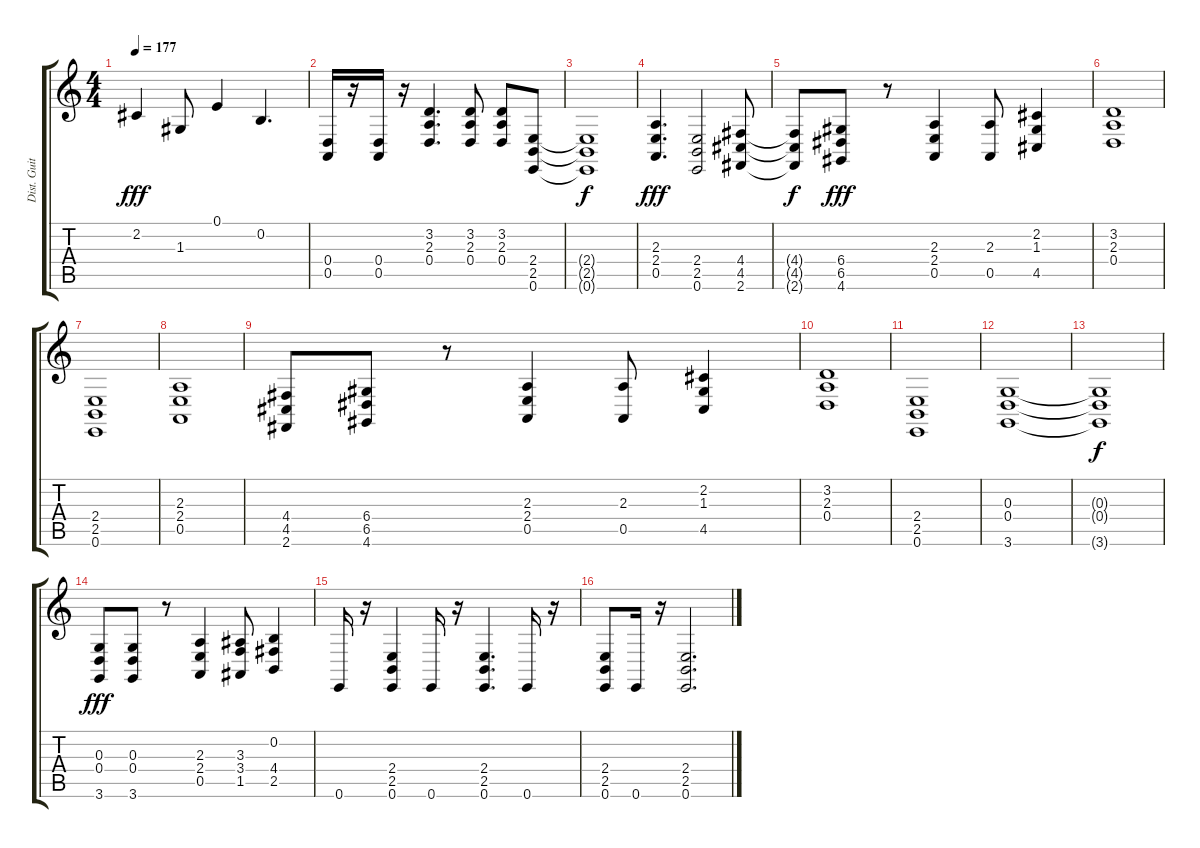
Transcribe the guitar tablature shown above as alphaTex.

\track ("Dist. Guitar 3" "Dist. Guit") {instrument lead5charang}
\staff {score tabs}
\tuning (E4 B3 G3 D3 A2 E2) {hide}
\ts (4 4)
\tempo 177
\clef g2
\ks c
2.2.4{dy fff} 1.3.8 0.1.4 0.2.4{d} |
(0.4 0.5).16 r.16 (0.4 0.5).16 r.16 (3.2 2.3 0.4).4{d} (3.2 2.3 0.4).8 (3.2 2.3 0.4).8 (2.4 2.5 0.6).8 |
(2.4{t} 2.5{t} 0.6{t}).1{dy f} |
(2.3 2.4 0.5).4{d dy fff} (2.4 2.5 0.6).2 (4.4 4.5 2.6).8 |
(4.4{t} 4.5{t} 2.6{t}).8{dy f} (6.4 6.5 4.6).8{dy fff} r.8 (2.3 2.4 0.5).4 (2.3 0.5).8 (2.2 1.3 4.5).4 |
(3.2 2.3 0.4).1 |
(2.4 2.5 0.6).1 |
(2.3 2.4 0.5).1 |
(4.4 4.5 2.6).8 (6.4 6.5 4.6).8 r.8 (2.3 2.4 0.5).4 (2.3 0.5).8 (2.2 1.3 4.5).4 |
(3.2 2.3 0.4).1 |
(2.4 2.5 0.6).1 |
(0.3 0.4 3.6).1 |
(0.3{t} 0.4{t} 3.6{t}).1{dy f} |
(0.3 0.4 3.6).8{dy fff} (0.3 0.4 3.6).8 r.8 (2.3 2.4 0.5).4 (3.3 3.4 1.5).8 (0.2 4.4 2.5).4 |
0.6.16 r.16 (2.4 2.5 0.6).4 0.6.16 r.16 (2.4 2.5 0.6).4{d} 0.6.16 r.16 |
(2.4 2.5 0.6).8 0.6.16 r.16 (2.4 2.5 0.6).2{d}
